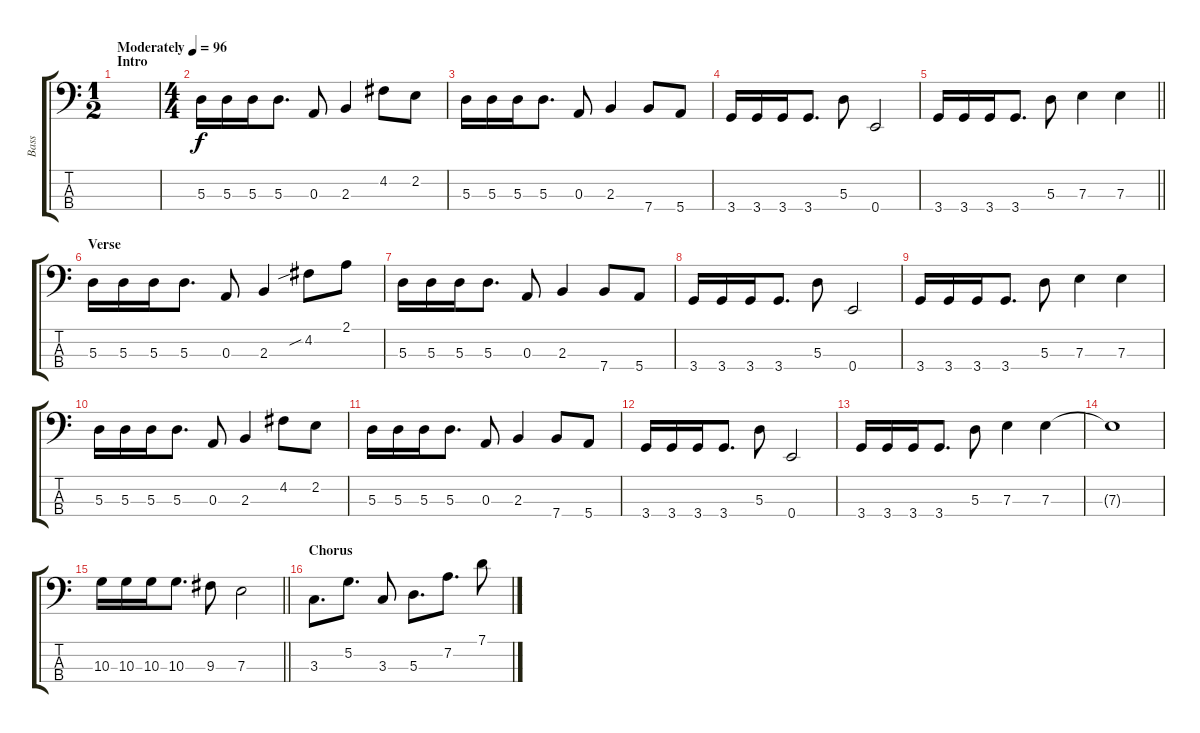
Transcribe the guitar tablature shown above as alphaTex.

\track ("Bass" "Bass") {instrument electricbassfinger}
\staff {score tabs}
\tuning (G2 D2 A1 E1) {hide}
\ts (1 2)
\section ("" "Intro")
\tempo (96 "Moderately")
\clef f4
\ks c
|
\ts (4 4)
5.3.16 5.3.16 5.3.16 5.3.8{d} 0.3.8 2.3.4 4.2.8 2.2.8 |
5.3.16 5.3.16 5.3.16 5.3.8{d} 0.3.8 2.3.4 7.4.8 5.4.8 |
3.4.16 3.4.16 3.4.16 3.4.8{d} 5.3.8 0.4.2 |
\barLineRight lightlight
3.4.16 3.4.16 3.4.16 3.4.8{d} 5.3.8 7.3.4 7.3.4 |
\section ("" "Verse")
5.3.16 5.3.16 5.3.16 5.3.8{d} 0.3.8 2.3.4 4.2{sib}.8 2.1.8 |
5.3.16 5.3.16 5.3.16 5.3.8{d} 0.3.8 2.3.4 7.4.8 5.4.8 |
3.4.16 3.4.16 3.4.16 3.4.8{d} 5.3.8 0.4.2 |
3.4.16 3.4.16 3.4.16 3.4.8{d} 5.3.8 7.3.4 7.3.4 |
5.3.16 5.3.16 5.3.16 5.3.8{d} 0.3.8 2.3.4 4.2.8 2.2.8 |
5.3.16 5.3.16 5.3.16 5.3.8{d} 0.3.8 2.3.4 7.4.8 5.4.8 |
3.4.16 3.4.16 3.4.16 3.4.8{d} 5.3.8 0.4.2 |
3.4.16 3.4.16 3.4.16 3.4.8{d} 5.3.8 7.3.4 7.3.4 |
7.3{t}.1 |
\barLineRight lightlight
10.3.16 10.3.16 10.3.16 10.3.8{d} 9.3.8 7.3.2 |
\section ("" "Chorus")
3.3.8{d} 5.2.8{d} 3.3.8 5.3.8{d} 7.2.8{d} 7.1.8
